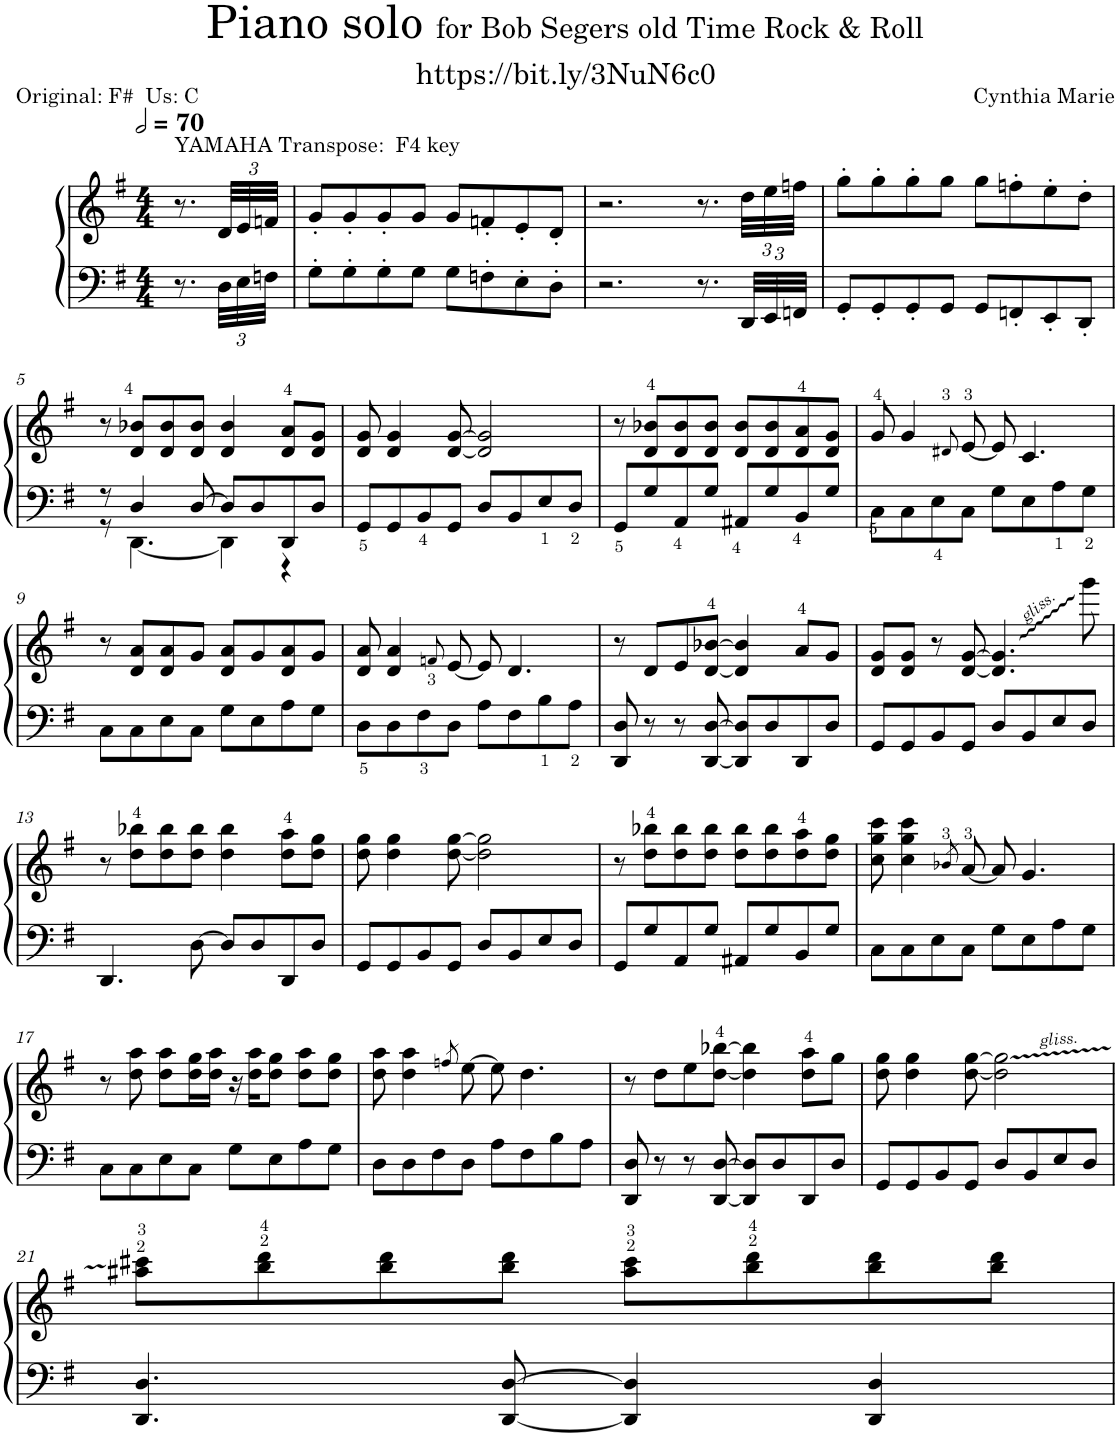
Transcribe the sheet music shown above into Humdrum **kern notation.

**kern	**kern
*part1	*part1
*staff2	*staff1
*I"Piano	*
*I'Pno.	*
*clefF4	*clefG2
*k[f#]	*k[f#]
*M4/4	*M4/4
*MM140	*MM140
=1	=1
!	!LO:TX:a:t=YAMAHA Transpose&colon;  F4 key
8.r	8.r
*Xbrackettup	*Xbrackettup
48D\LLL	48d/LLL
48E\	48e/
48Fn\JJJ	48fn/JJJ
=2	=2
8G'\L	8g'/L
8G'\	8g'/
8G'\	8g'/
8G\J	8g/J
8G\L	8g/L
8Fn'\	8fn'/
8E'\	8e'/
8D'\J	8d'/J
=3	=3
2.r	2.r
8.r	8.r
48DD/LLL	48dd\LLL
48EE/	48ee\
48FFn/JJJ	48ffn\JJJ
=4	=4
8GG'/L	8gg'\L
8GG'/	8gg'\
8GG'/	8gg'\
8GG/J	8gg\J
8GG/L	8gg\L
8FFn'/	8ffn'\
8EE'/	8ee'\
8DD'/J	8dd'\J
!!LO:LB:g=z
=5	=5
*^	*
8r	8r	8r
4D/	[4.DD\	8d/ 8b-X/L
.	.	8d/ 8b-/
[8D/	.	8d/ 8b-/J
8D/L]	4DD\]	4d/ 4b-/
8D/	.	.
8DD/	4r	8d/ 8a/L
8D/J	.	8d/ 8g/J
*v	*v	*
=6	=6
8GG/L	8d/ 8g/
8GG/	4d/ 4g/
8BB/	.
8GG/J	[8d/ [8g/
8D/L	2d/] 2g/]
8BB/	.
8E/	.
8D/J	.
=7	=7
8GG/L	8r
8G/	8d/ 8b-X/L
8AA/	8d/ 8b-/
8G/J	8d/ 8b-/J
8AA#X/L	8d/ 8b-/L
8G/	8d/ 8b-/
8BB/	8d/ 8a/
8G/J	8d/ 8g/J
=8	=8
8C\L	8g/
8C\	4g/
8E\	.
.	8qd#X/
8C\J	[8e/
8G\L	8e/]
8E\	4.c/
8A\	.
8G\J	.
!!LO:LB:g=z
=9	=9
8C\L	8r
8C\	8d/ 8a/L
8E\	8d/ 8a/
8C\J	8g/J
8G\L	8d/ 8a/L
8E\	8g/
8A\	8d/ 8a/
8G\J	8g/J
=10	=10
8D\L	8d/ 8a/
8D\	4d/ 4a/
8F#\	.
.	8qfn/
8D\J	[8e/
8A\L	8e/]
8F#\	4.d/
8B\	.
8A\J	.
=11	=11
8DD/ 8D/	8r
8r	8d/L
8r	8e/
[8DD/ [8D/	[8d/ [8b-X/J
8DD/] 8D/]L	4d/] 4b-/]
8D/	.
8DD/	8a/L
8D/J	8g/J
=12	=12
8GG/L	8d/ 8g/L
8GG/	8d/ 8g/J
8BB/	8r
8GG/J	[8d/ [8g/
8D/L	4.d/] 4.g/]
8BB/	.
8E/	.
8D/J	8ggg\
!!LO:LB:g=z
=13	=13
4.DD/	8r
.	8dd\ 8bb-X\L
.	8dd\ 8bb-\
[8D\	8dd\ 8bb-\J
8D/L]	4dd\ 4bb-\
8D/	.
8DD/	8dd\ 8aa\L
8D/J	8dd\ 8gg\J
=14	=14
8GG/L	8dd\ 8gg\
8GG/	4dd\ 4gg\
8BB/	.
8GG/J	[8dd\ [8gg\
8D/L	2dd\] 2gg\]
8BB/	.
8E/	.
8D/J	.
=15	=15
8GG/L	8r
8G/	8dd\ 8bb-X\L
8AA/	8dd\ 8bb-\
8G/J	8dd\ 8bb-\J
8AA#X/L	8dd\ 8bb-\L
8G/	8dd\ 8bb-\
8BB/	8dd\ 8aa\
8G/J	8dd\ 8gg\J
=16	=16
8C\L	8cc\ 8gg\ 8ccc\
8C\	4cc\ 4gg\ 4ccc\
8E\	.
.	8qb-X/
8C\J	[8a/
8G\L	8a/]
8E\	4.g/
8A\	.
8G\J	.
!!LO:LB:g=z
=17	=17
8C\L	8r
8C\	8dd\ 8aa\
8E\	8dd\ 8aa\L
8C\J	16dd\ 16gg\L
.	16dd\ 16aa\JJ
8G\L	16r
.	16dd\ 16aa\KL
8E\	8dd\ 8gg\J
8A\	8dd\ 8aa\L
8G\J	8dd\ 8gg\J
=18	=18
8D\L	8dd\ 8aa\
8D\	4dd\ 4aa\
8F#\	.
.	8qffn/
8D\J	[8ee\
8A\L	8ee\]
8F#\	4.dd\
8B\	.
8A\J	.
=19	=19
8DD/ 8D/	8r
8r	8dd\L
8r	8ee\
[8DD/ [8D/	[8dd\ [8bb-X\J
8DD/] 8D/]L	4dd\] 4bb-\]
8D/	.
8DD/	8dd\ 8aa\L
8D/J	8gg\J
=20	=20
8GG/L	8dd\ 8gg\
8GG/	4dd\ 4gg\
8BB/	.
8GG/J	[8dd\ [8gg\
8D/L	2dd\] 2gg\]
8BB/	.
8E/	.
8D/J	.
!!LO:LB:g=z
=21	=21
4.DD/ 4.D/	8aa#X\ 8ccc#X\L
.	8bb\ 8ddd\
.	8bb\ 8ddd\
[8DD/ [8D/	8bb\ 8ddd\J
4DD/] 4D/]	8aa#\ 8ccc#\L
.	8bb\ 8ddd\
4DD/ 4D/	8bb\ 8ddd\
.	8bb\ 8ddd\J
=	=
*-	*-
